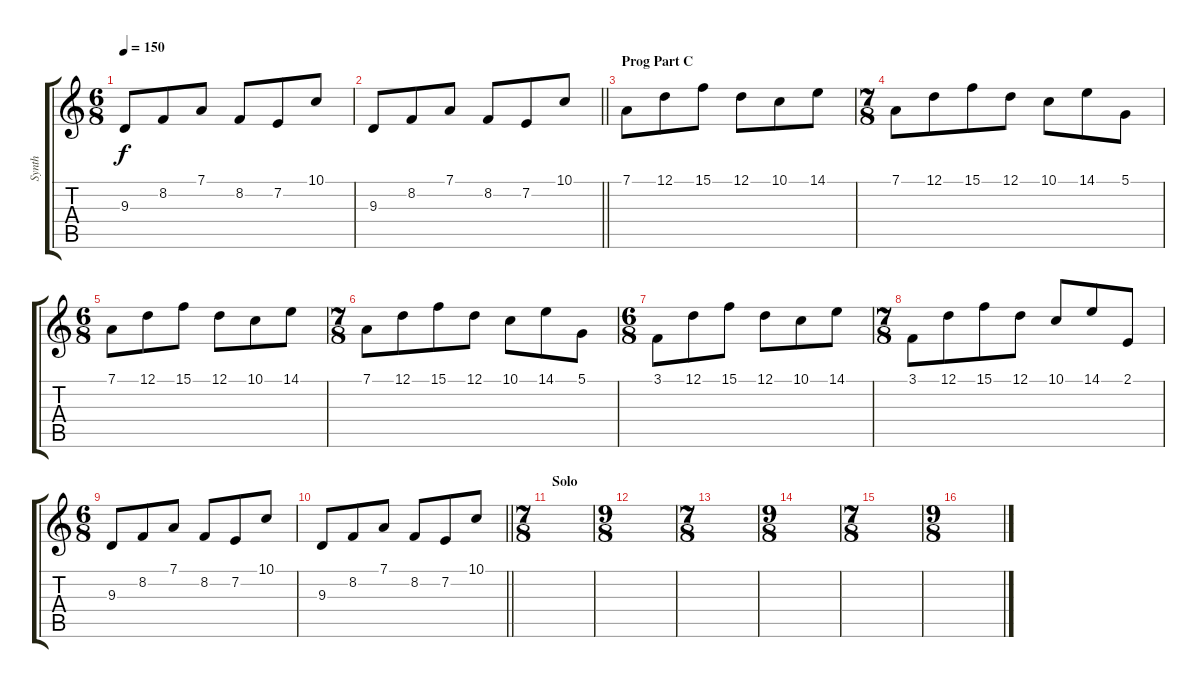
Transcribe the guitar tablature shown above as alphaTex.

\track ("Synth" "Synth") {instrument lead2sawtooth}
\staff {score tabs}
\tuning (D4 A3 F3 C3 G2 C2) {hide}
\ts (6 8)
\tempo 150
\clef g2
\ks c
9.3.8{dy f} 8.2.8 7.1.8 8.2.8 7.2.8 10.1.8 |
\barLineRight lightlight
9.3.8 8.2.8 7.1.8 8.2.8 7.2.8 10.1.8 |
\section ("" "Prog Part C")
7.1.8 12.1.8 15.1.8 12.1.8 10.1.8 14.1.8 |
\ts (7 8)
7.1.8 12.1.8 15.1.8 12.1.8 10.1.8 14.1.8 5.1.8 |
\ts (6 8)
7.1.8 12.1.8 15.1.8 12.1.8 10.1.8 14.1.8 |
\ts (7 8)
7.1.8 12.1.8 15.1.8 12.1.8 10.1.8 14.1.8 5.1.8 |
\ts (6 8)
3.1.8 12.1.8 15.1.8 12.1.8 10.1.8 14.1.8 |
\ts (7 8)
3.1.8 12.1.8 15.1.8 12.1.8 10.1.8 14.1.8 2.1.8 |
\ts (6 8)
9.3.8 8.2.8 7.1.8 8.2.8 7.2.8 10.1.8 |
\barLineRight lightlight
9.3.8 8.2.8 7.1.8 8.2.8 7.2.8 10.1.8 |
\ts (7 8)
\section ("" "Solo")
|
\ts (9 8)
|
\ts (7 8)
|
\ts (9 8)
|
\ts (7 8)
|
\ts (9 8)
